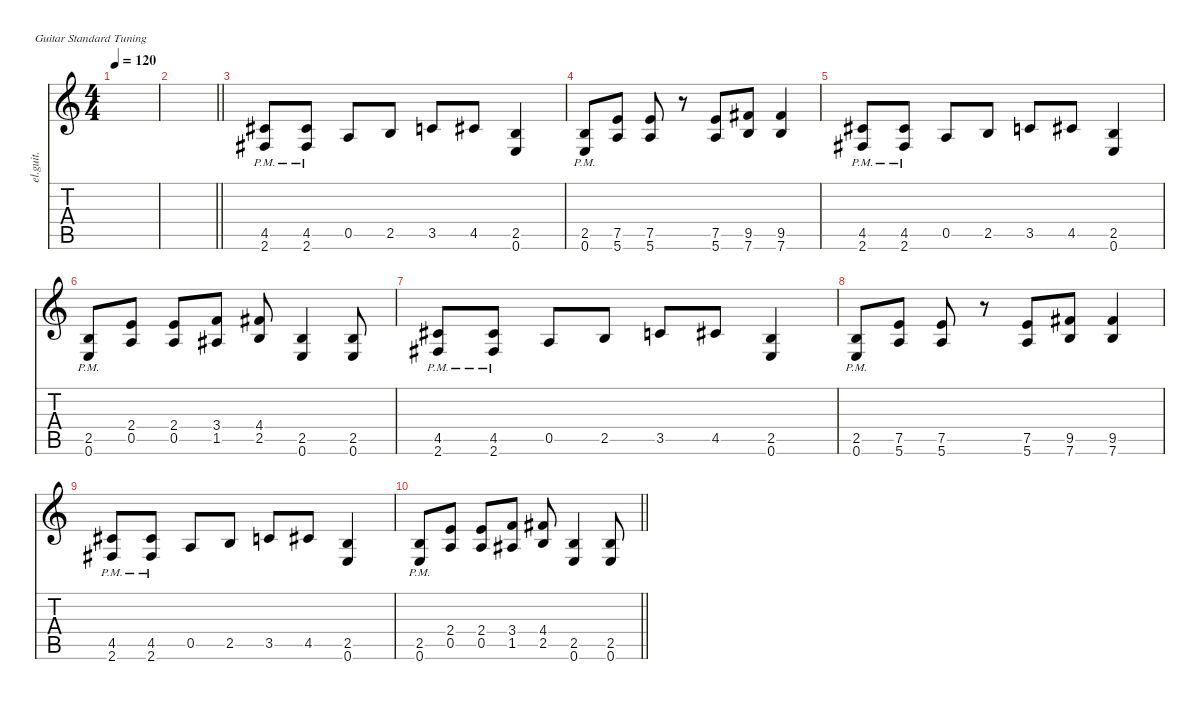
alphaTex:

\defaultSystemsLayout 4
\hideDynamics
\bracketExtendMode nobrackets
\otherSystemsTrackNameOrientation horizontal
\track ("Guitar 3" "el.guit.") {defaultSystemsLayout 32 instrument electricguitarclean}
\staff {score tabs}
\tuning (E4 B3 G3 D3 A2 E2)
\ts (4 4)
\tempo 120
\clef g2
\ks c
|
\barLineRight lightlight
|
(4.5{pm acc #} 2.6{pm acc #}).8{beam Up} (4.5{pm acc #} 2.6{pm acc #}).8{beam Up} 0.5.8{beam Up} 2.5.8{beam Up} 3.5.8{beam Up} 4.5{acc #}.8{beam Up} (2.5 0.6).4{beam Up} |
(2.5{pm} 0.6{pm}).8{beam Up} (7.5 5.6).8{beam Up} (7.5 5.6).8{beam Up} r.8{beam Up} (7.5 5.6).8{beam Up} (9.5{acc #} 7.6).8{beam Up} (9.5{acc #} 7.6).4{beam Up} |
(4.5{pm acc #} 2.6{pm acc #}).8{beam Up} (4.5{pm acc #} 2.6{pm acc #}).8{beam Up} 0.5.8{beam Up} 2.5.8{beam Up} 3.5.8{beam Up} 4.5{acc #}.8{beam Up} (2.5 0.6).4{beam Up} |
(2.5{pm} 0.6{pm}).8{beam Up} (2.4 0.5).8{beam Up} (2.4 0.5).8{beam Up} (3.4 1.5{acc #}).8{beam Up} (4.4{acc #} 2.5).8{beam Up} (2.5 0.6).4{beam Up} (2.5 0.6).8{beam Up} |
(4.5{pm acc #} 2.6{pm acc #}).8{beam Up} (4.5{pm acc #} 2.6{pm acc #}).8{beam Up} 0.5.8{beam Up} 2.5.8{beam Up} 3.5.8{beam Up} 4.5{acc #}.8{beam Up} (2.5 0.6).4{beam Up} |
(2.5{pm} 0.6{pm}).8{beam Up} (7.5 5.6).8{beam Up} (7.5 5.6).8{beam Up} r.8{beam Up} (7.5 5.6).8{beam Up} (9.5{acc #} 7.6).8{beam Up} (9.5{acc #} 7.6).4{beam Up} |
(4.5{pm acc #} 2.6{pm acc #}).8{beam Up} (4.5{pm acc #} 2.6{pm acc #}).8{beam Up} 0.5.8{beam Up} 2.5.8{beam Up} 3.5.8{beam Up} 4.5{acc #}.8{beam Up} (2.5 0.6).4{beam Up} |
\barLineRight lightlight
(2.5{pm} 0.6{pm}).8{beam Up} (2.4 0.5).8{beam Up} (2.4 0.5).8{beam Up} (3.4 1.5{acc #}).8{beam Up} (4.4{acc #} 2.5).8{beam Up} (2.5 0.6).4{beam Up} (2.5 0.6).8{beam Up}
